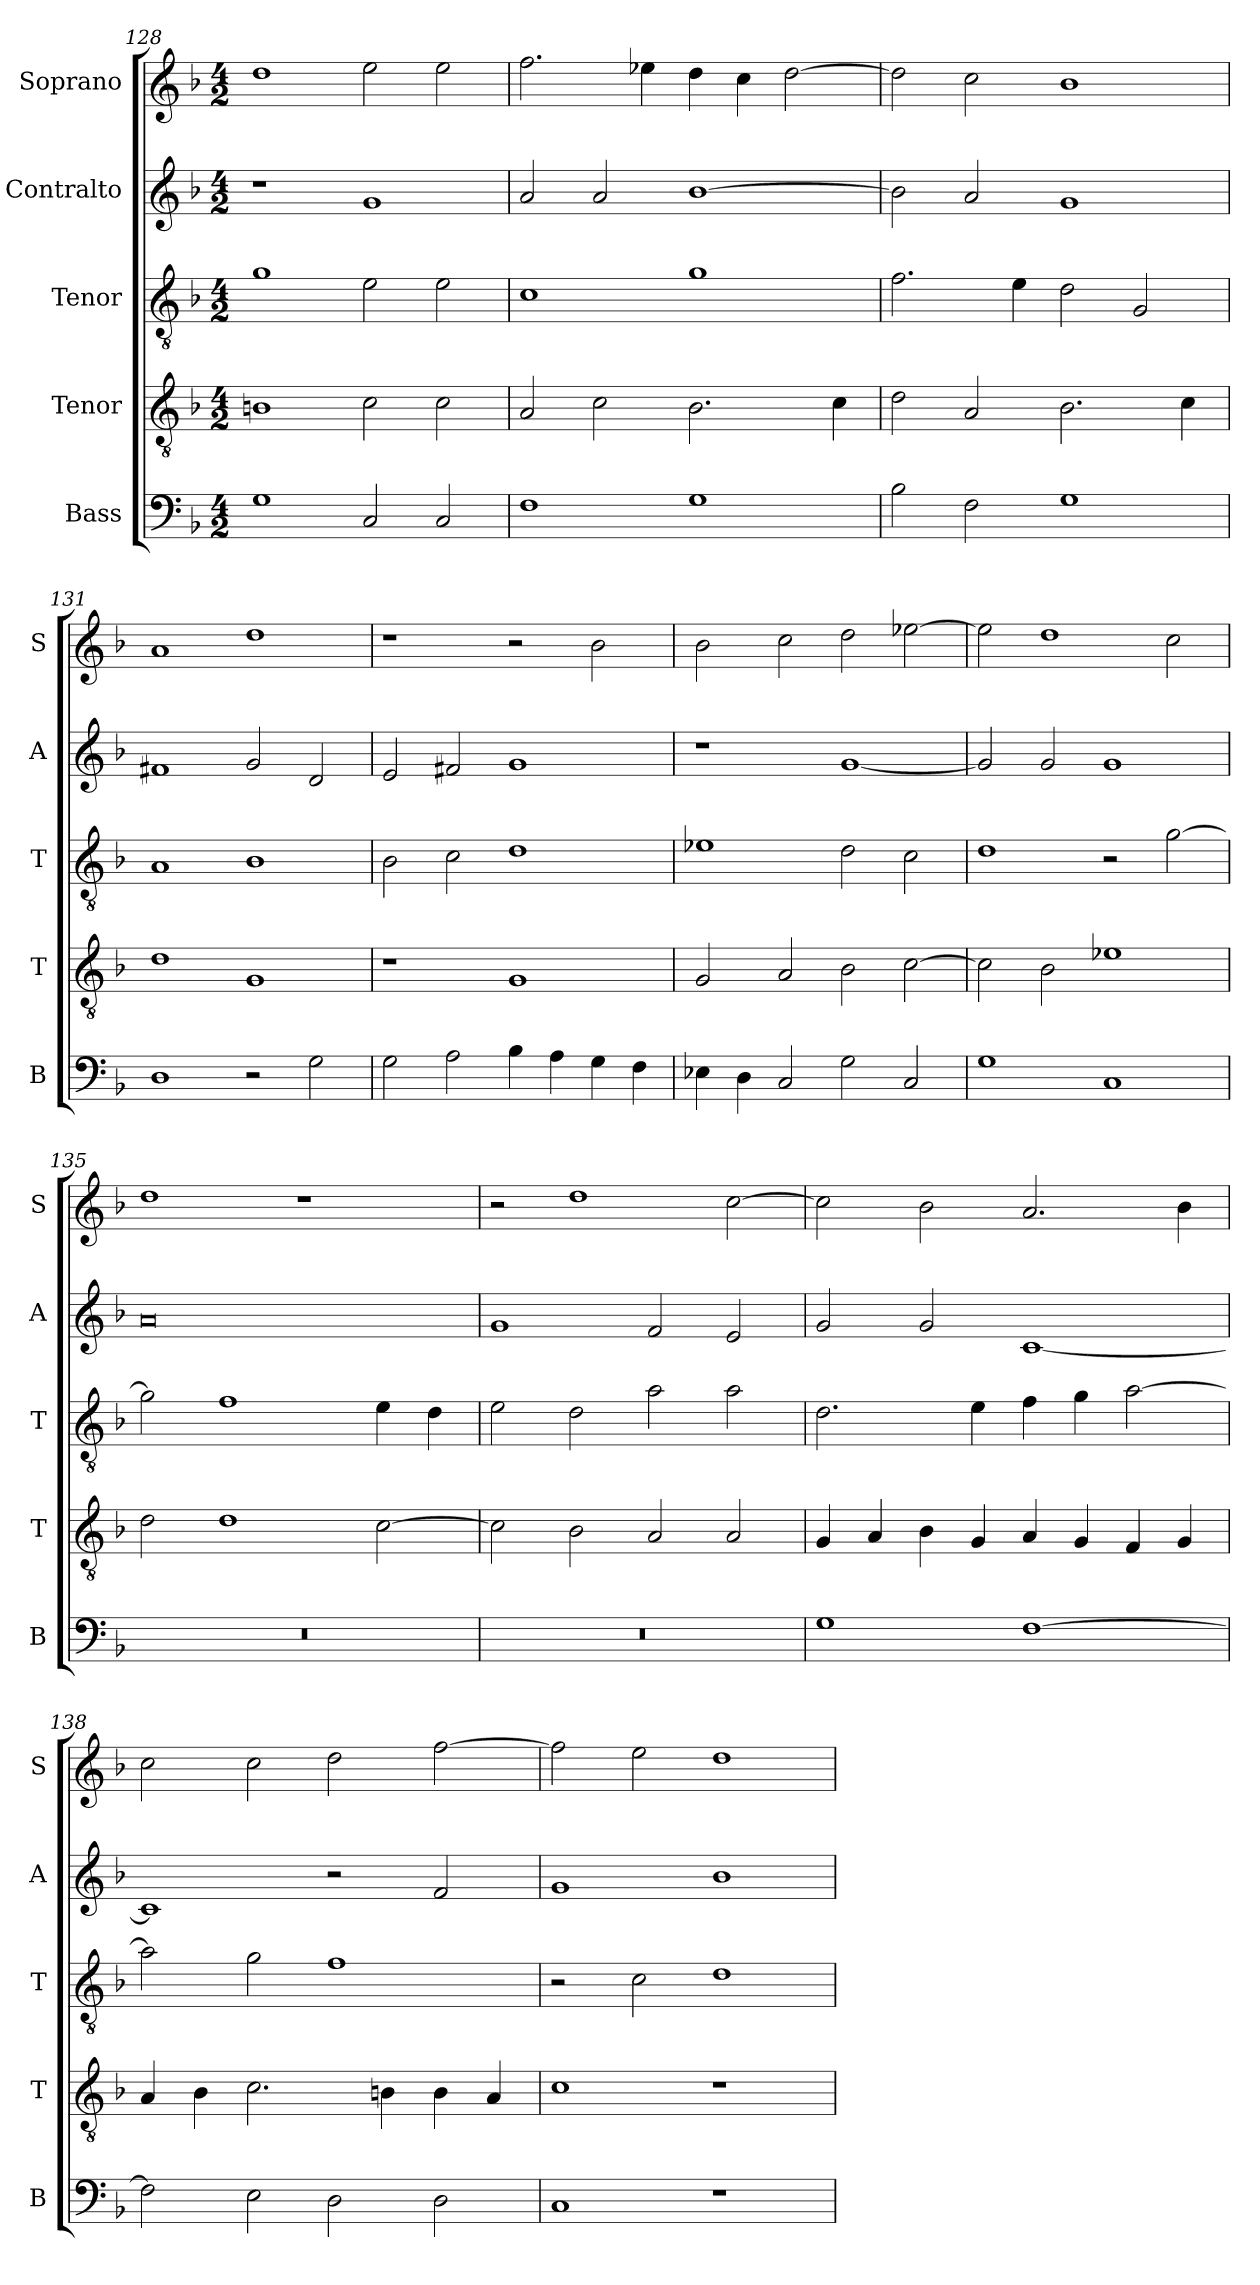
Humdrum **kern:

**kern	**kern	**kern	**kern	**kern
*part5	*part4	*part3	*part2	*part1
*staff5	*staff4	*staff3	*staff2	*staff1
*I"Bass	*I"Tenor	*I"Tenor	*I"Contralto	*I"Soprano
*I'B	*I'T	*I'T	*I'A	*I'S
*clefF4	*clefGv2	*clefGv2	*clefG2	*clefG2
*k[b-]	*k[b-]	*k[b-]	*k[b-]	*k[b-]
*G:dor	*G:dor	*G:dor	*G:dor	*G:dor
*M4/2	*M4/2	*M4/2	*M4/2	*M4/2
=128	=128	=128	=128	=128
1G	1Bn	1g	1r	1dd
2C	2c	2e	1g	2ee
2C	2c	2e	.	2ee
=129	=129	=129	=129	=129
1F	2A	1c	2a	2.ff
.	2c	.	2a	.
.	.	.	.	4ee-X
1G	2.B-	1g	[1b-	4dd
.	.	.	.	4cc
.	.	.	.	[2dd
.	4c	.	.	.
=130	=130	=130	=130	=130
2B-	2d	2.f	2b-]	2dd]
2F	2A	.	2a	2cc
.	.	4e	.	.
1G	2.B-	2d	1g	1b-
.	.	2G	.	.
.	4c	.	.	.
=131	=131	=131	=131	=131
1D	1d	1A	1f#X	1a
2r	1G	1B-	2g	1dd
2G	.	.	2d	.
=132	=132	=132	=132	=132
2G	1r	2B-	2e	1r
2A	.	2c	2f#X	.
4B-	1G	1d	1g	2r
4A	.	.	.	.
4G	.	.	.	2b-
4F	.	.	.	.
=133	=133	=133	=133	=133
4E-X	2G	1e-X	1r	2b-
4D	.	.	.	.
2C	2A	.	.	2cc
2G	2B-	2d	[1g	2dd
2C	[2c	2c	.	[2ee-X
=134	=134	=134	=134	=134
1G	2c]	1d	2g]	2ee-]
.	2B-	.	2g	1dd
1C	1e-X	2r	1g	.
.	.	[2g	.	2cc
=135	=135	=135	=135	=135
0r	2d	2g]	0a	1dd
.	1d	1f	.	.
.	.	.	.	1r
.	[2c	4e	.	.
.	.	4d	.	.
=136	=136	=136	=136	=136
0r	2c]	2e	1g	2r
.	2B-	2d	.	1dd
.	2A	2a	2f	.
.	2A	2a	2e	[2cc
=137	=137	=137	=137	=137
1G	4G	2.d	2g	2cc]
.	4A	.	.	.
.	4B-	.	2g	2b-
.	4G	4e	.	.
[1F	4A	4f	[1c	2.a
.	4G	4g	.	.
.	4F	[2a	.	.
.	4G	.	.	4b-
=138	=138	=138	=138	=138
2F]	4A	2a]	1c]	2cc
.	4B-	.	.	.
2E	2.c	2g	.	2cc
2D	.	1f	2r	2dd
.	4Bn	.	.	.
2D	4B	.	2f	[2ff
.	4A	.	.	.
=139	=139	=139	=139	=139
1C	1c	2r	1g	2ff]
.	.	2c	.	2ee
1r	1r	1d	1b-	1dd
=	=	=	=	=
*-	*-	*-	*-	*-
